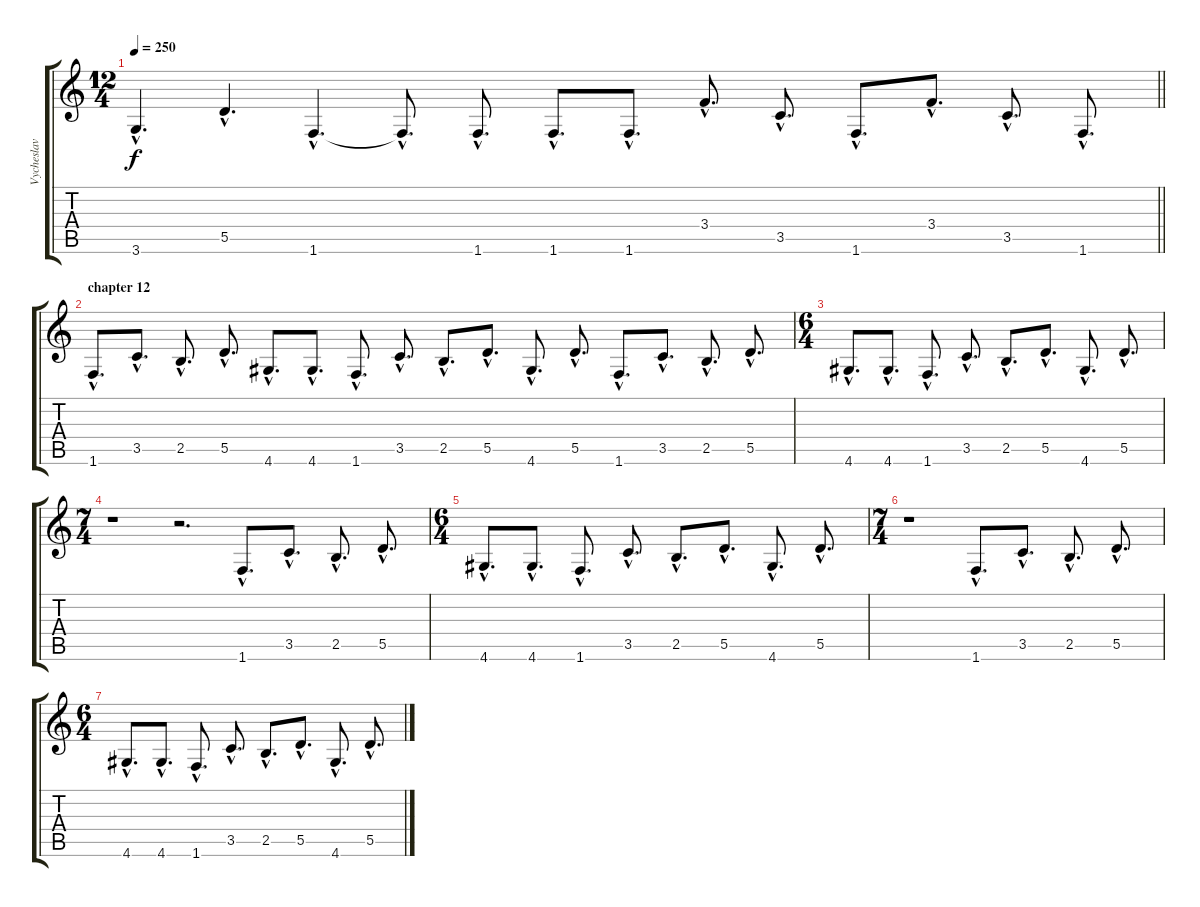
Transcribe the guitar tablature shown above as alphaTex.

\track ("Vycheslav Semikin bass" "Vycheslav ") {instrument electricbasspick}
\staff {score tabs}
\tuning (E4 B3 G3 D3 A2 E2) {hide}
\ts (12 4)
\tempo 250
\clef g2
\barLineRight lightlight
\ks c
3.6{hac}.4{d dy f} 5.5{hac}.4{d} 1.6{hac}.4{d} 1.6{hac t}.8{d} 1.6{hac}.8{d} 1.6{hac}.8{d} 1.6{hac}.8{d} 3.4{hac}.8{d} 3.5{hac}.8{d} 1.6{hac}.8{d} 3.4{hac}.8{d} 3.5{hac}.8{d} 1.6{hac}.8{d} |
\section ("" "chapter 12")
1.6{hac}.8{d} 3.5{hac}.8{d} 2.5{hac}.8{d} 5.5{hac}.8{d} 4.6{hac}.8{d} 4.6{hac}.8{d} 1.6{hac}.8{d} 3.5{hac}.8{d} 2.5{hac}.8{d} 5.5{hac}.8{d} 4.6{hac}.8{d} 5.5{hac}.8{d} 1.6{hac}.8{d} 3.5{hac}.8{d} 2.5{hac}.8{d} 5.5{hac}.8{d} |
\ts (6 4)
4.6{hac}.8{d} 4.6{hac}.8{d} 1.6{hac}.8{d} 3.5{hac}.8{d} 2.5{hac}.8{d} 5.5{hac}.8{d} 4.6{hac}.8{d} 5.5{hac}.8{d} |
\ts (7 4)
r.1 r.2{d} 1.6{hac}.8{d} 3.5{hac}.8{d} 2.5{hac}.8{d} 5.5{hac}.8{d} |
\ts (6 4)
4.6{hac}.8{d} 4.6{hac}.8{d} 1.6{hac}.8{d} 3.5{hac}.8{d} 2.5{hac}.8{d} 5.5{hac}.8{d} 4.6{hac}.8{d} 5.5{hac}.8{d} |
\ts (7 4)
r.1 1.6{hac}.8{d} 3.5{hac}.8{d} 2.5{hac}.8{d} 5.5{hac}.8{d} |
\ts (6 4)
4.6{hac}.8{d} 4.6{hac}.8{d} 1.6{hac}.8{d} 3.5{hac}.8{d} 2.5{hac}.8{d} 5.5{hac}.8{d} 4.6{hac}.8{d} 5.5{hac}.8{d}
